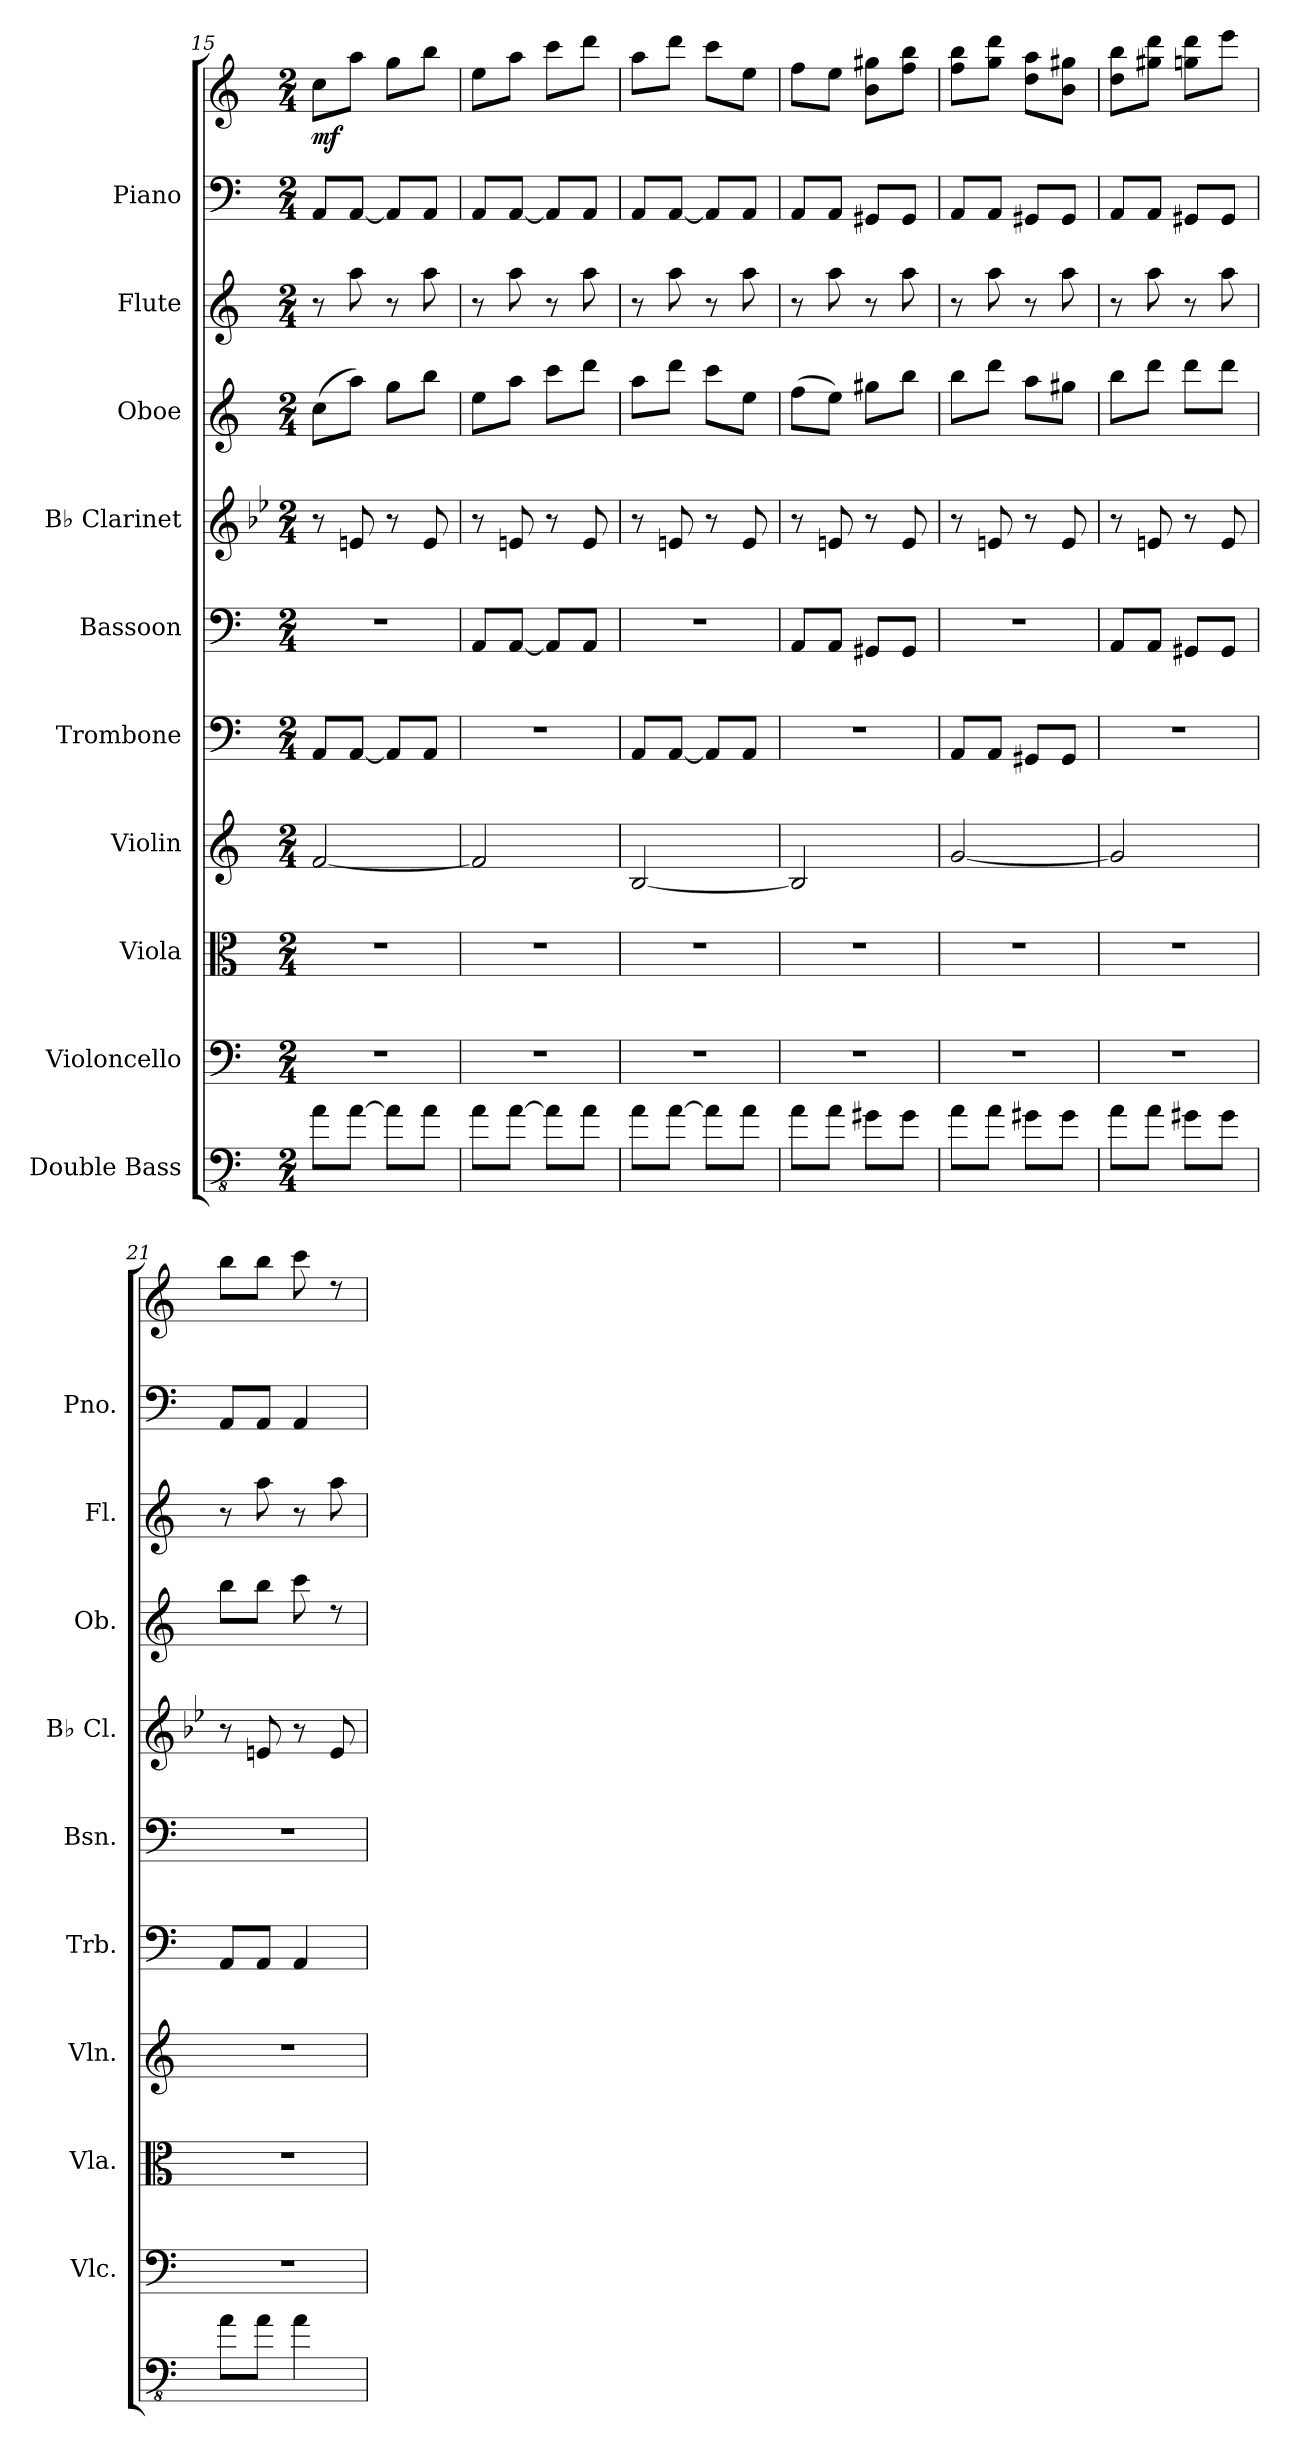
**kern	**kern	**kern	**kern	**kern	**kern	**kern	**kern	**kern	**kern	**kern	**dynam
*part10	*part9	*part8	*part7	*part6	*part5	*part4	*part3	*part2	*part1	*part1	*part1
*staff11	*staff10	*staff9	*staff8	*staff7	*staff6	*staff5	*staff4	*staff3	*staff2	*staff1	*staff1/2
*I"Double Bass	*I"Violoncello	*I"Viola	*I"Violin	*I"Trombone	*I"Bassoon	*I"B♭ Clarinet	*I"Oboe	*I"Flute	*I"Piano	*	*
*	*I'Vlc.	*I'Vla.	*I'Vln.	*I'Trb.	*I'Bsn.	*I'B♭ Cl.	*I'Ob.	*I'Fl.	*I'Pno.	*	*
*clefFv4	*clefF4	*clefC3	*clefG2	*clefF4	*clefF4	*clefG2	*clefG2	*clefG2	*clefF4	*clefG2	*
*ITrd7c12	*	*	*	*	*	*ITrd1c2	*	*	*	*	*
*k[]	*k[]	*k[]	*k[]	*k[]	*k[]	*k[b-e-a-d-]	*k[]	*k[]	*k[]	*k[]	*
*C:	*C:	*C:	*C:	*C:	*C:	*A-:	*C:	*C:	*C:	*C:	*
*M2/4	*M2/4	*M2/4	*M2/4	*M2/4	*M2/4	*M2/4	*M2/4	*M2/4	*M2/4	*M2/4	*
=15	=15	=15	=15	=15	=15	=15	=15	=15	=15	=15	=15
!	!	!	!	!	!	!	!	!	!	!	!LO:DY:b
8AA\L	2r	2r	[2f/	8AA/L	2r	8r	(8cc\L	8r	8AA/L	8cc\L	mf
[8AA\J	.	.	.	[8AA/J	.	8dn/	8aa\J)	8aa\	[8AA/J	8aa\J	.
8AA\L]	.	.	.	8AA/L]	.	8r	8gg\L	8r	8AA/L]	8gg\L	.
8AA\J	.	.	.	8AA/J	.	8d/	8bb\J	8aa\	8AA/J	8bb\J	.
=16	=16	=16	=16	=16	=16	=16	=16	=16	=16	=16	=16
8AA\L	2r	2r	2f/]	2r	8AA/L	8r	8ee\L	8r	8AA/L	8ee\L	.
[8AA\J	.	.	.	.	[8AA/J	8dn/	8aa\J	8aa\	[8AA/J	8aa\J	.
8AA\L]	.	.	.	.	8AA/L]	8r	8ccc\L	8r	8AA/L]	8ccc\L	.
8AA\J	.	.	.	.	8AA/J	8d/	8ddd\J	8aa\	8AA/J	8ddd\J	.
=17	=17	=17	=17	=17	=17	=17	=17	=17	=17	=17	=17
8AA\L	2r	2r	[2B/	8AA/L	2r	8r	8aa\L	8r	8AA/L	8aa\L	.
[8AA\J	.	.	.	[8AA/J	.	8dn/	8ddd\J	8aa\	[8AA/J	8ddd\J	.
8AA\L]	.	.	.	8AA/L]	.	8r	8ccc\L	8r	8AA/L]	8ccc\L	.
8AA\J	.	.	.	8AA/J	.	8d/	8ee\J	8aa\	8AA/J	8ee\J	.
!!LO:PB:g=z
=18	=18	=18	=18	=18	=18	=18	=18	=18	=18	=18	=18
8AA\L	2r	2r	2B/]	2r	8AA/L	8r	(8ff\L	8r	8AA/L	8ff\L	.
8AA\J	.	.	.	.	8AA/J	8dn/	8ee\J)	8aa\	8AA/J	8ee\J	.
8GG#X\L	.	.	.	.	8GG#X/L	8r	8gg#X\L	8r	8GG#X/L	8b\ 8gg#X\L	.
8GG#\J	.	.	.	.	8GG#/J	8d/	8bb\J	8aa\	8GG#/J	8ff\ 8bb\J	.
=19	=19	=19	=19	=19	=19	=19	=19	=19	=19	=19	=19
8AA\L	2r	2r	[2g/	8AA/L	2r	8r	8bb\L	8r	8AA/L	8ff\ 8bb\L	.
8AA\J	.	.	.	8AA/J	.	8dn/	8ddd\J	8aa\	8AA/J	8gg\ 8ddd\J	.
8GG#X\L	.	.	.	8GG#X/L	.	8r	8aa\L	8r	8GG#X/L	8dd\ 8aa\L	.
8GG#\J	.	.	.	8GG#/J	.	8d/	8gg#X\J	8aa\	8GG#/J	8b\ 8gg#X\J	.
=20	=20	=20	=20	=20	=20	=20	=20	=20	=20	=20	=20
8AA\L	2r	2r	2g/]	2r	8AA/L	8r	8bb\L	8r	8AA/L	8dd\ 8bb\L	.
8AA\J	.	.	.	.	8AA/J	8dn/	8ddd\J	8aa\	8AA/J	8gg#X\ 8ddd\J	.
8GG#X\L	.	.	.	.	8GG#X/L	8r	8ddd\L	8r	8GG#X/L	8ggn\ 8ddd\L	.
8GG#\J	.	.	.	.	8GG#/J	8d/	8ddd\J	8aa\	8GG#/J	8eee\J	.
=21	=21	=21	=21	=21	=21	=21	=21	=21	=21	=21	=21
8AA\L	2r	2r	2r	8AA/L	2r	8r	8bb\L	8r	8AA/L	8bb\L	.
8AA\J	.	.	.	8AA/J	.	8dn/	8bb\J	8aa\	8AA/J	8bb\J	.
4AA\	.	.	.	4AA/	.	8r	8ccc\	8r	4AA/	8ccc\	.
.	.	.	.	.	.	8d/	8rdd	8aa\	.	8rdd	.
=	=	=	=	=	=	=	=	=	=	=	=
*-	*-	*-	*-	*-	*-	*-	*-	*-	*-	*-	*-
